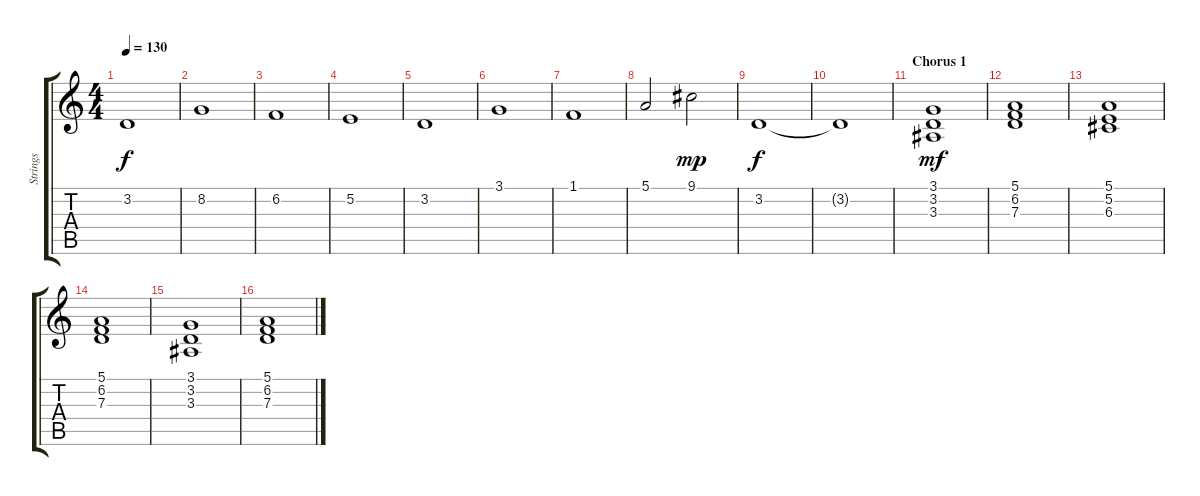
\track ("Strings" "Strings") {instrument stringensemble1}
\staff {score tabs}
\tuning (E4 B3 G3 D3 A2 E2) {hide}
\ts (4 4)
\tempo 130
\clef g2
\ks c
3.2.1{dy f} |
8.2.1 |
6.2.1 |
5.2.1 |
3.2.1 |
3.1.1 |
1.1.1 |
5.1.2 9.1.2{dy mp} |
3.2.1{dy f} |
3.2{t}.1 |
\section ("" "Chorus 1")
(3.1 3.2 3.3).1{dy mf} |
(5.1 6.2 7.3).1 |
(5.1 5.2 6.3).1 |
(5.1 6.2 7.3).1 |
(3.1 3.2 3.3).1 |
(5.1 6.2 7.3).1
